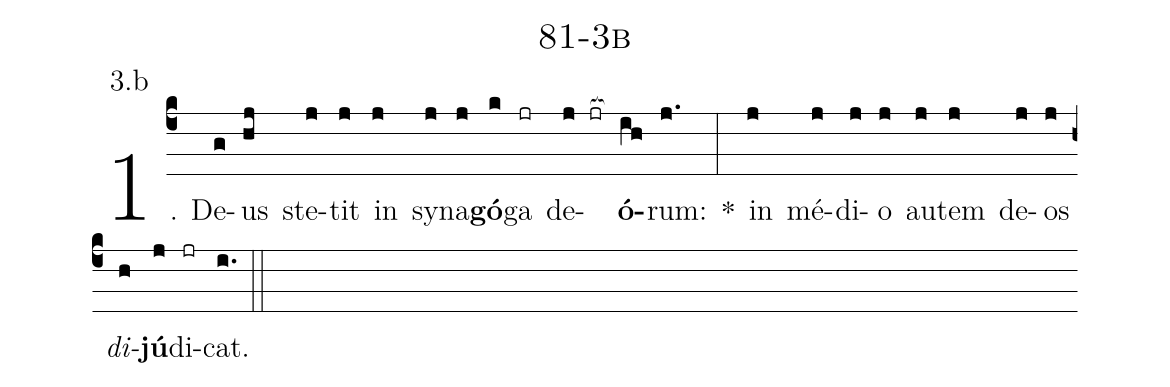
name: 81-3b;
annotation: 3.b;
%%
(c4)1. De(g)us(hj) ste(j)tit(j) in(j) sy(j)na(j)<b>gó</b>(k)ga(jr) de(j jr[ocb:1{])<b>ó</b>(ih[ocb:0}])rum:(j.) *(:) in(j) mé(j)di(j)o(j) au(j)tem(j) de(j)os(j) <i>di</i>(h)<b>jú</b>(j)di(jr)cat.(i.) (::)
